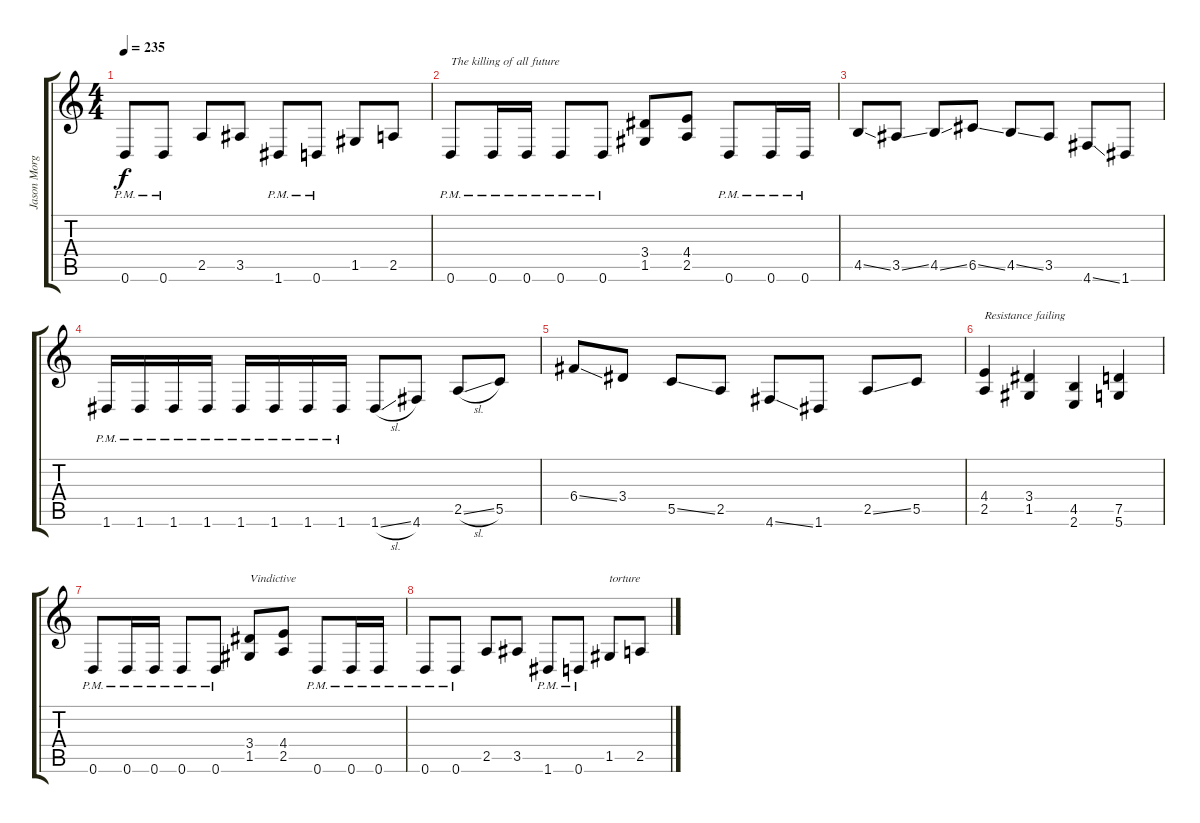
\track ("Jason Morgan" "Jason Morg") {instrument distortionguitar}
\staff {score tabs}
\tuning (D4 A3 F3 C3 G2 D2) {hide}
\ts (4 4)
\tempo 235
\clef g2
\ks c
0.6{pm}.8{dy f} 0.6{pm}.8 2.5.8 3.5.8 1.6{pm}.8 0.6{pm}.8 1.5.8 2.5.8 |
0.6{pm}.8{txt "The killing of all future"} 0.6{pm}.16 0.6{pm}.16 0.6{pm}.8 0.6{pm}.8 (3.4 1.5).8 (4.4 2.5).8 0.6{pm}.8 0.6{pm}.16 0.6{pm}.16 |
4.5{ss}.8 3.5{ss}.8 4.5{ss}.8 6.5{ss}.8 4.5{ss}.8 3.5.8 4.6{ss}.8 1.6.8 |
1.6{pm}.16 1.6{pm}.16 1.6{pm}.16 1.6{pm}.16 1.6{pm}.16 1.6{pm}.16 1.6{pm}.16 1.6{pm}.16 1.6{sl}.8 4.6.8 2.5{sl}.8 5.5.8 |
6.4{ss}.8 3.4.8 5.5{ss}.8 2.5.8 4.6{ss}.8 1.6.8 2.5{ss}.8 5.5.8 |
(4.4 2.5).4{txt "Resistance failing "} (3.4 1.5).4 (4.5 2.6).4 (7.5 5.6).4 |
0.6{pm}.8 0.6{pm}.16 0.6{pm}.16 0.6{pm}.8 0.6{pm}.8 (3.4 1.5).8{txt "Vindictive "} (4.4 2.5).8 0.6{pm}.8 0.6{pm}.16 0.6{pm}.16 |
0.6{pm}.8 0.6{pm}.8 2.5.8 3.5.8 1.6{pm}.8 0.6{pm}.8 1.5.8{txt "torture"} 2.5.8
